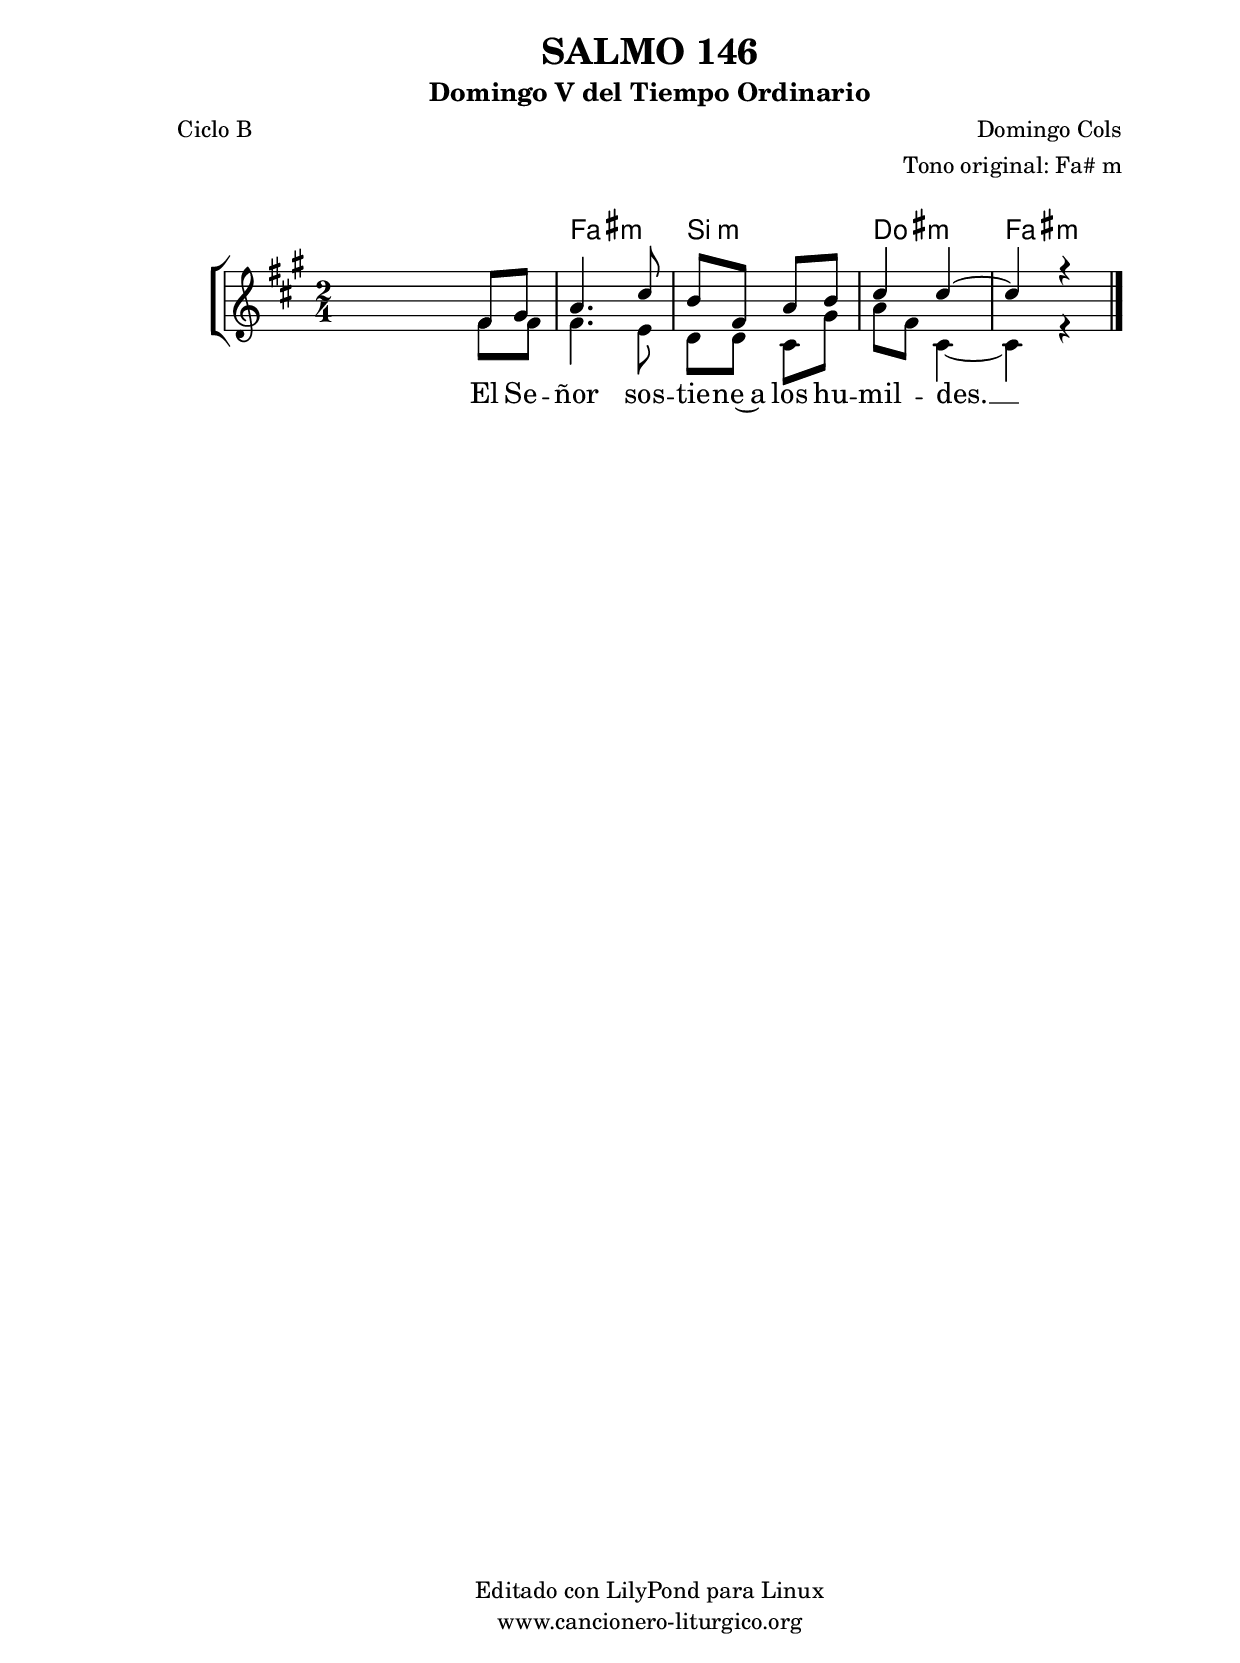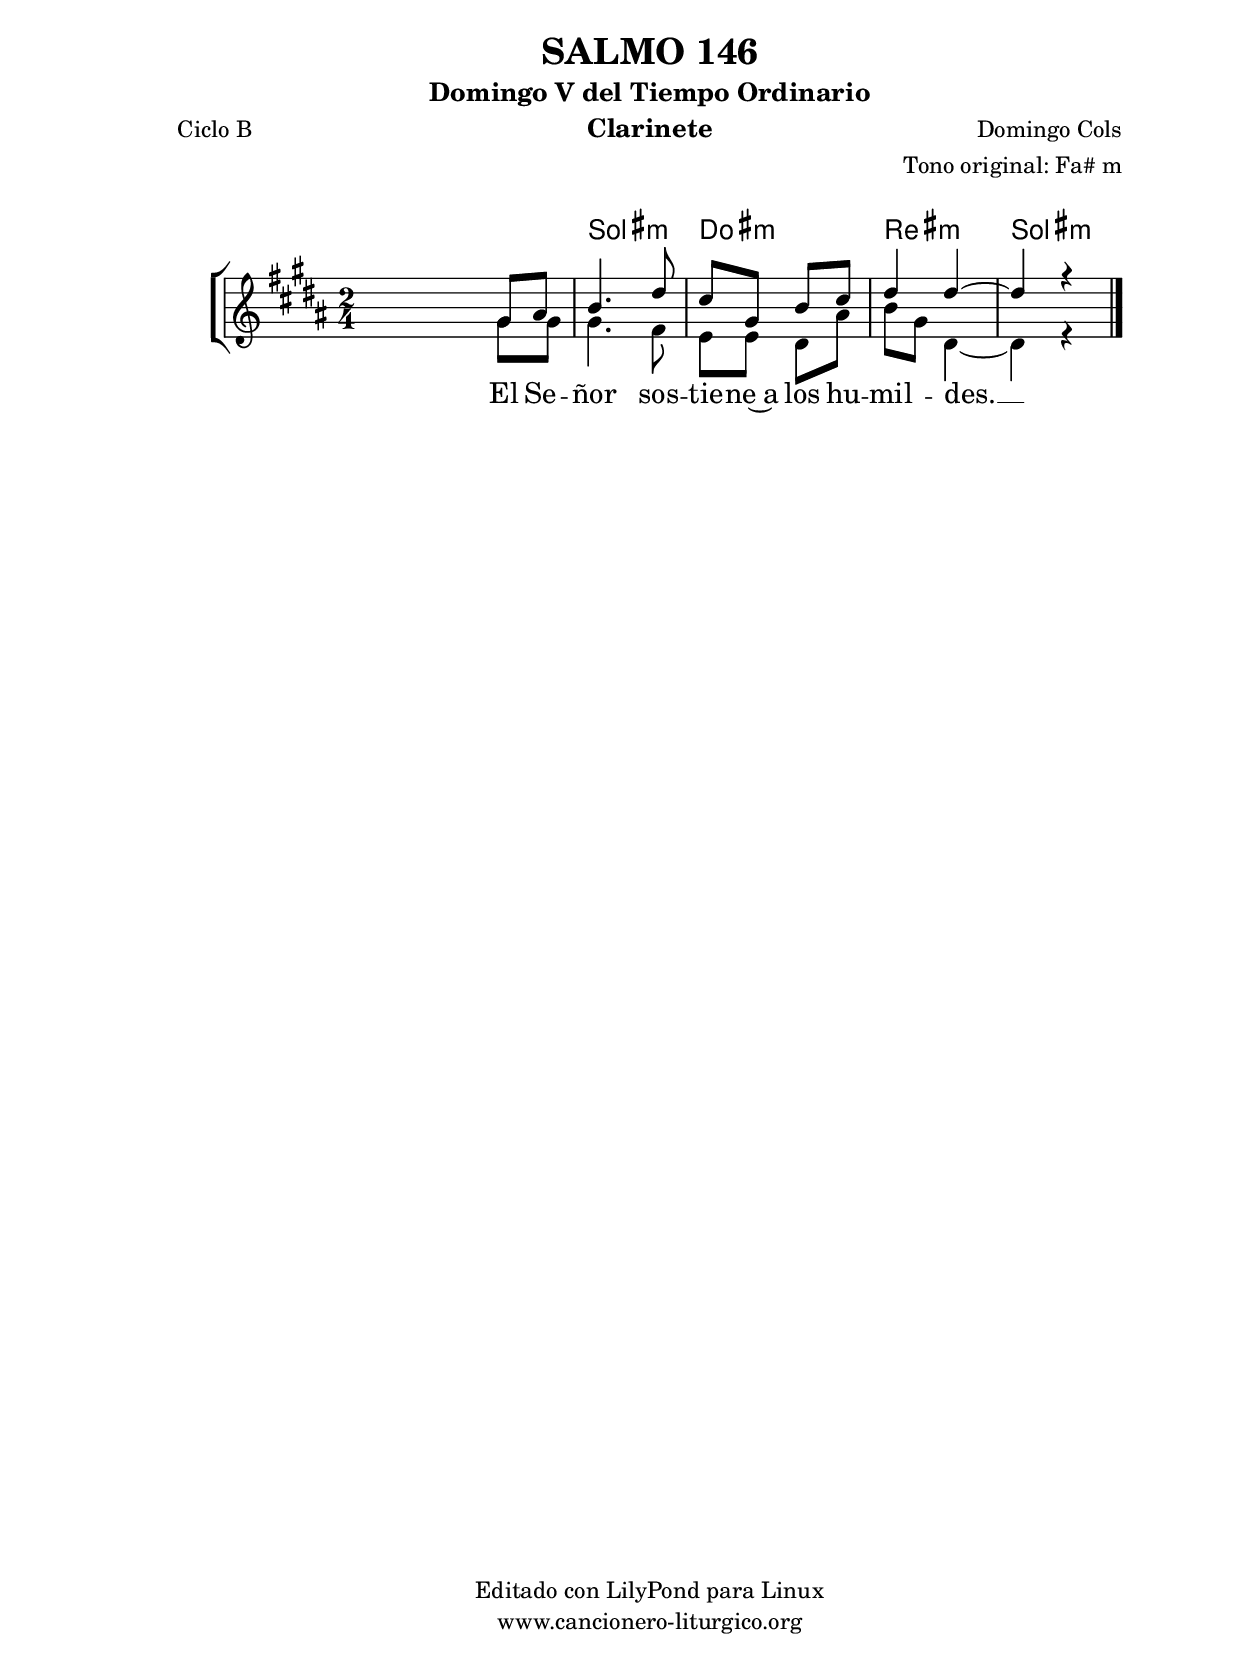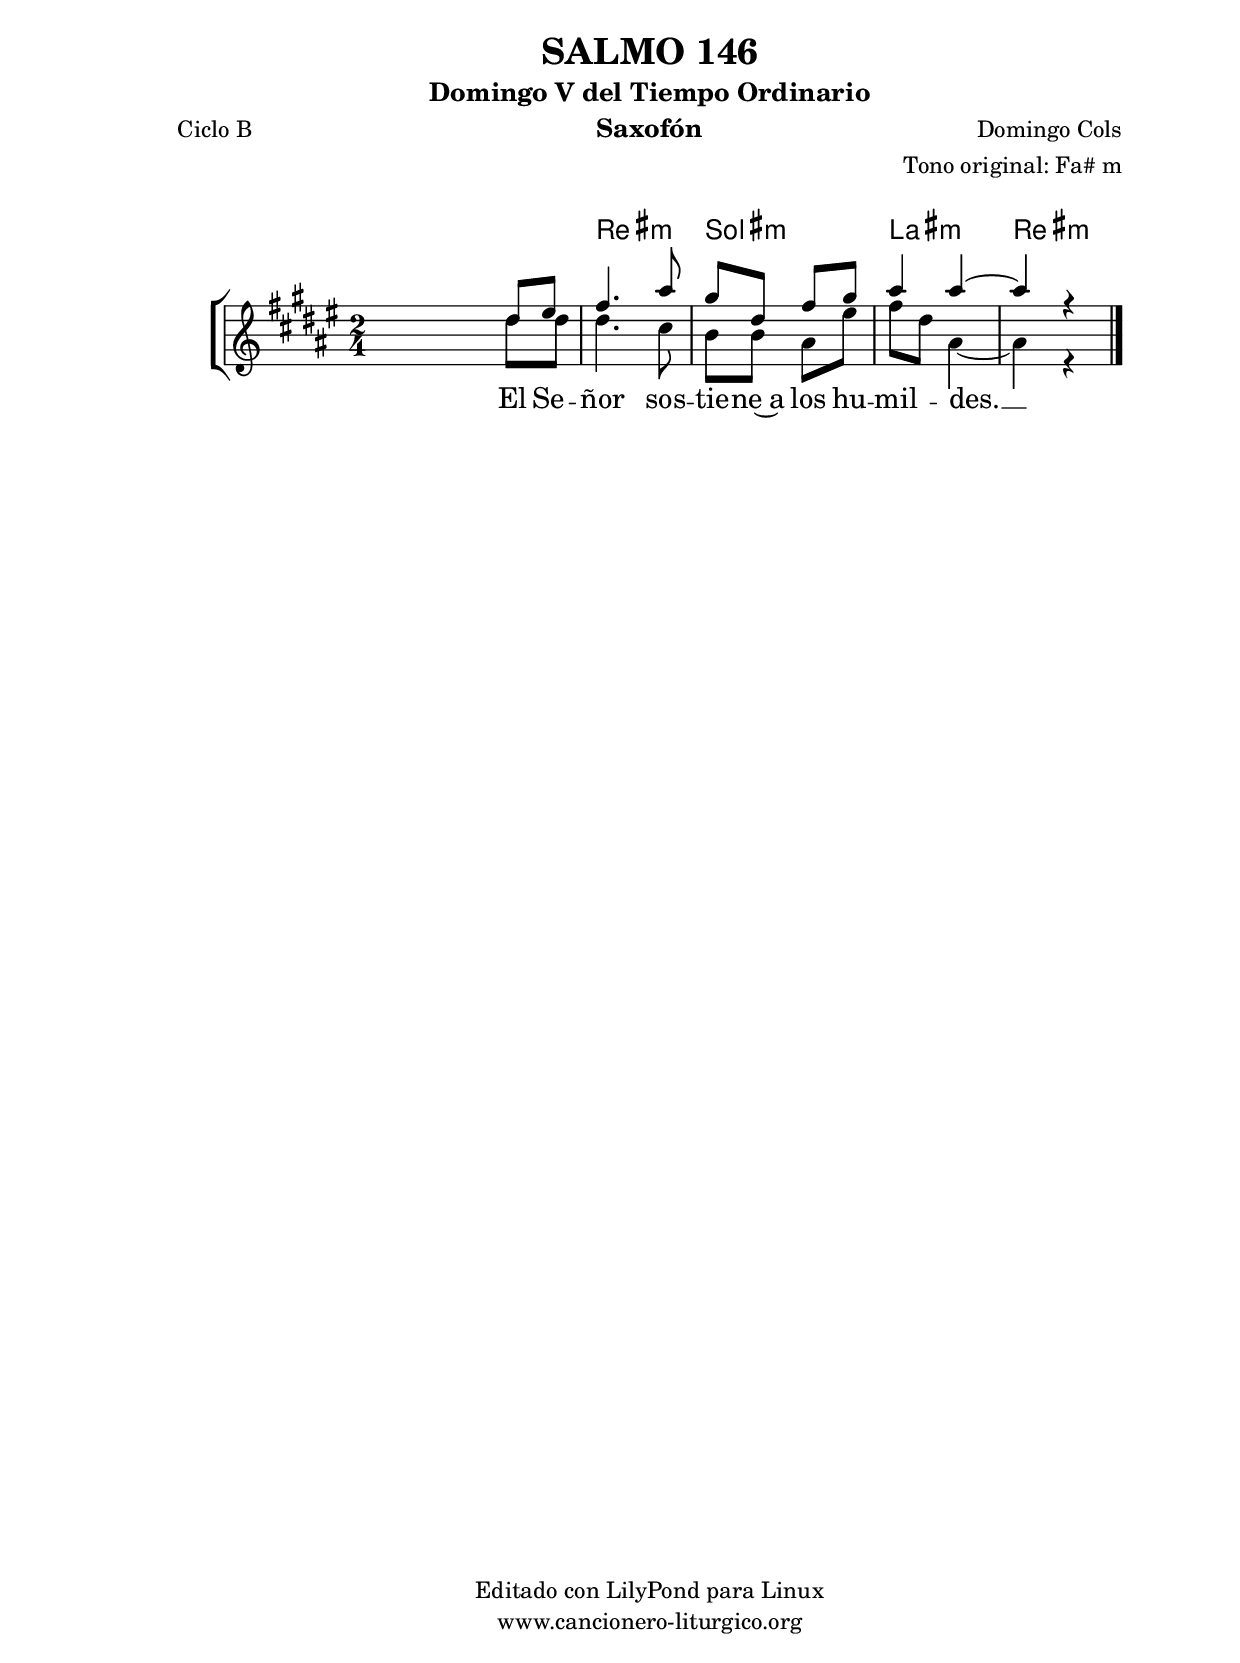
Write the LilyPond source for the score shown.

%
%para convertir .midi en .wav:
%timidity filename.midi -Ow -o finename.wav
%
%
%Para convertir de .wav a .mp3:
%lame -h -m j filename.wav
%
%
%para escuchar el midi:
%timidity nombrefichero.midi
%


%versión de lilypond para la que se ha escrito esta partitura:
\version "2.16.0"

	%Tamaño papel
	#(set-default-paper-size "a4")
	%Tamaño partitura
	#(set-global-staff-size 20)
	%No responde al pulsar sobre una nota
	#(ly:set-option 'point-and-click #f)

%parámetros del encabezamiento:
\header {
	title = "SALMO 146"
	subtitle = "Domingo V del Tiempo Ordinario"
	composer = "Domingo Cols"
	poet = "Ciclo B"
	meter = ""
	arranger = "Tono original: Fa# m"
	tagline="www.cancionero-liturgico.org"
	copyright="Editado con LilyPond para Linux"
	tiempo = "Ordinario"
	usos = "Salmo"
	letra = "El Señor sostiene a los humildes."
	}

%parámetros asociados al papel:
\paper  {
	oddHeaderMarkup = \markup {\fill-line { \on-the-fly #not-first-page \fromproperty #'header:title \on-the-fly #not-first-page \fromproperty #'header:composer }}
	evenHeaderMarkup = \markup {\fill-line { \fromproperty #'header:composer \fromproperty #'header:title }}
	#(set-paper-size "a4")
	print-page-number = ##f
	first-page-number = 1
	print-first-page-number = ##f
%	head-separation = 3.0 \cm
	top-margin = 2.0 \cm
	bottom-margin = 0.5\cm
%%%	bottom-margin = -1.0\cm
	left-margin = 3.0 \cm
	line-width = 16.0 \cm 
	indent = 8\mm
	interscoreline = 2.\mm
	between-system-space = 15\mm
%	para que las partituras no llenen la hoja:
	ragged-bottom = ##t
%	idem para la última hoja:
	ragged-last-bottom = ##f
%	para que las partituras llenen el ancho del papel:
	ragged-last = ##f
	after-title-space = 2.5 \cm
%page-count=1
%system-count=8

	%Flexible Vertical Spacing
%	markup-markup-spacing =
%	#'((basic-distance . 15) (minimum-distance . 15) (padding . 3))
	markup-system-spacing =
	#'((basic-distance . 15) (minimum-distance . 15) (padding . 3))
	system-system-spacing =
	#'((basic-distance . 15) (minimum-distance . 15) (padding . 3))
	score-system-spacing =
	#'((basic-distance . 15) (minimum-distance . 15) (padding . 5))
%	top-system-spacing = % header
%	#'((basic-distance . 8) (minimum-distance . 0) (padding . 3))
%	top-markup-spacing =
%	#'((basic-distance . 20) (minimum-distance . 20) (padding . 3))
	last-bottom-spacing = % footer
	#'((basic-distance . 5) (minimum-distance . 5) (padding . 3))
%	score-markup-spacing =
%	#'((basic-distance . 16) (minimum-distance . 13) (padding . 3))

	}


%parámetros que afectan a toda la partitura:
global =  {
	%clave de sol (G):
	\clef G
	%armadura:
%	\transpose e f
	\key fis \minor
	\tempo 4=80
	\set Score.tempoHideNote = ##t
	}


acordes = {
	\italianChords
	\chordmode {
%	\transpose e f
{

s2
fis2:m b:m cis:m fis:m

	}
	}
}

melodia = 
%	\transpose e f
{
	\relative c'{

\time 2/4

s4
<<
\new Voice = "arriba"
{
\voiceOne
fis8 gis
a4. cis8
b8 fis a b
cis4 cis~
cis4 r4
}
\new Voice = "abajo"
{
\voiceTwo
fis,8 fis
fis4. e8
d8 d cis gis'
a8 fis cis4~
cis4 r4
}
>>

	\bar "|."
	}
	}


texto = \lyricmode {
El Se -- ñor sos -- tie -- ne~a los hu -- mil -- des. __
	}


acordesStaff = \context ChordNames = acordesStaff <<
	\set chordChanges = ##t
	\acordes
	>>


vozStaff = \context Voice = vozStaff
\with {\consists "Ambitus_engraver"}
<<
%	\set Staff.instrumentName = ""
%	\set Staff.shortInstrumentName = ""
%	\set Staff.midiInstrument = #"clarinet"
%	\set Staff.midiInstrument = #"cello"
%	\set Staff.midiInstrument = #"flute"
	\set Staff.midiInstrument = #"electric guitar (jazz)"
%	\set Staff.midiInstrument = #"english horn"
%	\set Staff.midiInstrument = #"violin"
%	\set Staff.midiInstrument = #"glockenspiel"
	\set Staff.midiMinimumVolume = #0.7
	\set Staff.midiMaximumVolume = #0.9
	\global
	\melodia
	>>


textoStaff = \context Lyrics = textoStaff <<
	\lyricsto arriba \texto
	>>

\book {
	\score {
		\context ChoirStaff {
			\override StaffGroup.SystemStartBracket #'collapse-height = #1
			\override Score.SystemStartBar #'collapse-height = #1
			<<
			\acordesStaff
			\vozStaff
			\textoStaff
			>>
			}
		\layout {
	    		\context {
				\Lyrics
				\override LyricText #'font-size = #2
				}
	   		 \context {
				\Score
				%fontSize = #3
				\override StaffSymbol #'staff-space = #(magstep +3)
				%\override Beam #'thickness = #0.55
				%\override SpacingSpanner #'spacing-increment = #1.0
				%\override Slur #'height-limit = #1.5
				}
			}
		}
	\score {
		\unfoldRepeats
		\context ChoirStaff {
			<<
			\acordesStaff
			\vozStaff
			>>
			}
		\midi {
	  		\context {
	  			\Score
				tempoWholesPerMinute = #(ly:make-moment 70 4)
				}
			}
		}
	}

%Partitura para clarinete
#(define output-suffix "C")
\book {
	\header{
		instrument = "Clarinete"
		}
	\score {
		\context ChoirStaff {
			\override StaffGroup.SystemStartBracket #'collapse-height = #1
			\override Score.SystemStartBar #'collapse-height = #1
\transpose c d
			<<
			\acordesStaff
			\vozStaff
			\textoStaff
			>>
			}
		\layout {
	    		\context {
				\Lyrics
				\override LyricText #'font-size = #2
				}
	   		 \context {
				\Score
				%fontSize = #3
				\override StaffSymbol #'staff-space = #(magstep +3)
				%\override Beam #'thickness = #0.55
				%\override SpacingSpanner #'spacing-increment = #1.0
				%\override Slur #'height-limit = #1.5
				}
			}
		}
	}

%Partitura para saxofón
#(define output-suffix "S")
\book {
	\header{
		instrument = "Saxofón"
		}
	\score {
		\context ChoirStaff {
			\override StaffGroup.SystemStartBracket #'collapse-height = #1
			\override Score.SystemStartBar #'collapse-height = #1
\transpose c a
			<<
			\acordesStaff
			\vozStaff
			\textoStaff
			>>
			}
		\layout {
	    		\context {
				\Lyrics
				\override LyricText #'font-size = #2
				}
	   		 \context {
				\Score
				%fontSize = #3
				\override StaffSymbol #'staff-space = #(magstep +3)
				%\override Beam #'thickness = #0.55
				%\override SpacingSpanner #'spacing-increment = #1.0
				%\override Slur #'height-limit = #1.5
				}
			}
		}
	}

